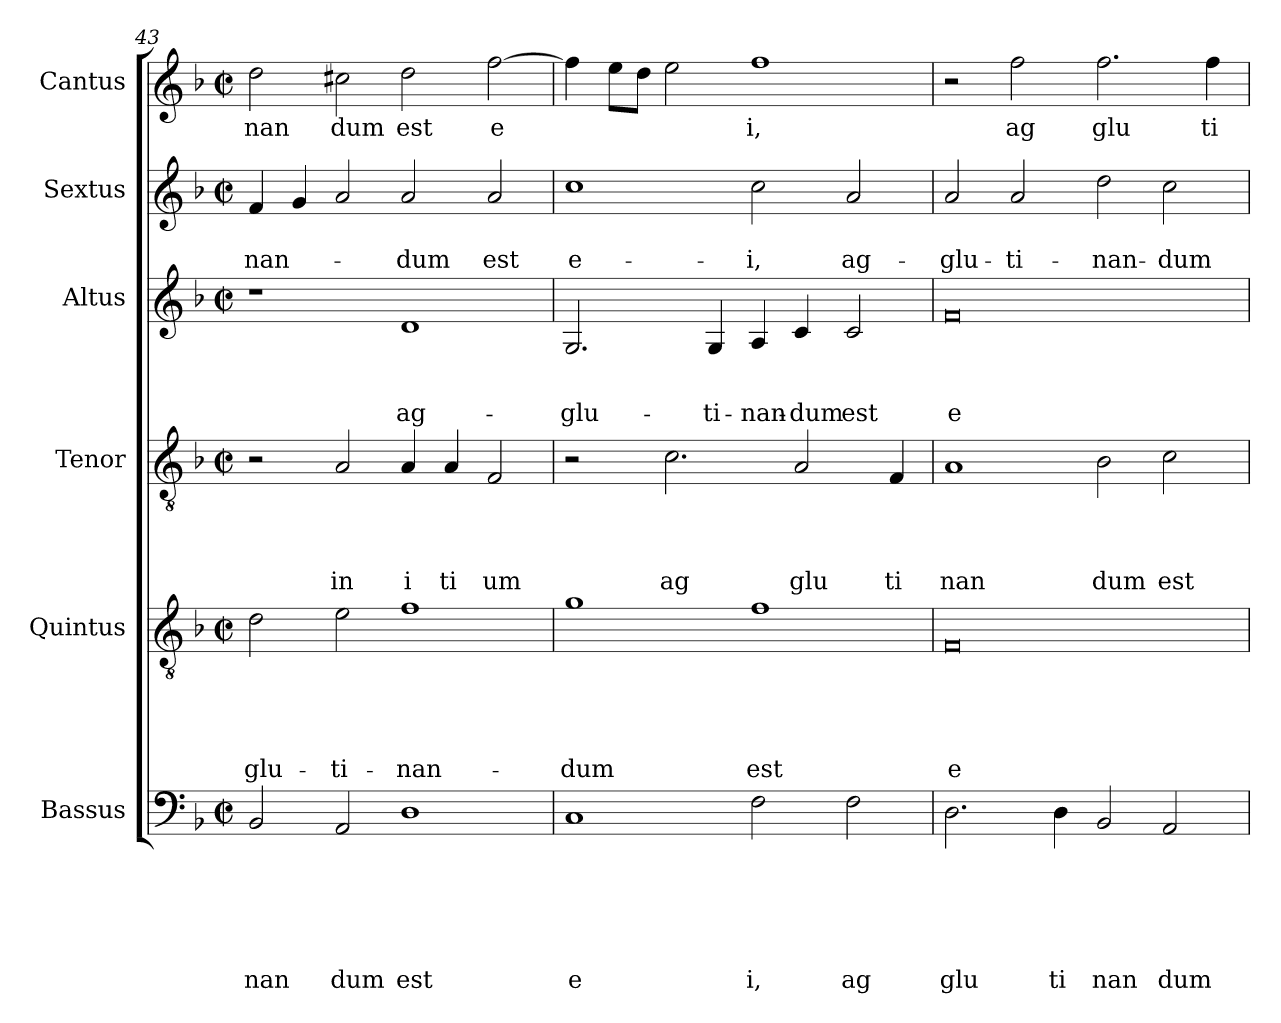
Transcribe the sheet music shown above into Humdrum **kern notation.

**kern	**text	**text	**text	**text	**text	**text	**kern	**text	**text	**text	**text	**text	**kern	**text	**text	**text	**text	**kern	**text	**text	**text	**kern	**text	**text	**kern	**text
*part6	*part6	*part6	*part6	*part6	*part6	*part6	*part5	*part5	*part5	*part5	*part5	*part5	*part4	*part4	*part4	*part4	*part4	*part3	*part3	*part3	*part3	*part2	*part2	*part2	*part1	*part1
*staff6	*staff6	*staff6	*staff6	*staff6	*staff6	*staff6	*staff5	*staff5	*staff5	*staff5	*staff5	*staff5	*staff4	*staff4	*staff4	*staff4	*staff4	*staff3	*staff3	*staff3	*staff3	*staff2	*staff2	*staff2	*staff1	*staff1
*I"Bassus	*	*	*	*	*	*	*I"Quintus	*	*	*	*	*	*I"Tenor	*	*	*	*	*I"Altus	*	*	*	*I"Sextus	*	*	*I"Cantus	*
!!LO:PB:g=z
*clefF4	*	*	*	*	*	*	*clefGv2	*	*	*	*	*	*clefGv2	*	*	*	*	*clefG2	*	*	*	*clefG2	*	*	*clefG2	*
*k[b-]	*	*	*	*	*	*	*k[b-]	*	*	*	*	*	*k[b-]	*	*	*	*	*k[b-]	*	*	*	*k[b-]	*	*	*k[b-]	*
*F:	*	*	*	*	*	*	*F:	*	*	*	*	*	*F:	*	*	*	*	*F:	*	*	*	*F:	*	*	*F:	*
*M2/2	*	*	*	*	*	*	*M2/2	*	*	*	*	*	*M2/2	*	*	*	*	*M2/2	*	*	*	*M2/2	*	*	*M2/2	*
*met(c|)	*	*	*	*	*	*	*met(c|)	*	*	*	*	*	*met(c|)	*	*	*	*	*met(c|)	*	*	*	*met(c|)	*	*	*met(c|)	*
=43	=43	=43	=43	=43	=43	=43	=43	=43	=43	=43	=43	=43	=43	=43	=43	=43	=43	=43	=43	=43	=43	=43	=43	=43	=43	=43
!	!	!	!	!	!	!LO:LY:b	!	!	!	!	!	!LO:LY:b	!	!	!	!	!	!	!	!	!	!	!	!LO:LY:b	!	!LO:LY:b
2BB-/	.	.	.	.	.	nan	2d\	.	.	.	.	glu-	2r	.	.	.	.	1r	.	.	.	4f/	.	nan-	2dd\	nan
.	.	.	.	.	.	.	.	.	.	.	.	.	.	.	.	.	.	.	.	.	.	4g/	.	.	.	.
!	!	!	!	!	!	!LO:LY:b	!	!	!	!	!	!LO:LY:b	!	!	!	!	!LO:LY:b	!	!	!	!	!	!	!	!	!LO:LY:b
2AA/	.	.	.	.	.	dum	2e\	.	.	.	.	-ti-	2A/	.	.	.	in	.	.	.	.	2a/	.	.	2cc#X\	dum
!	!	!	!	!	!	!LO:LY:b	!	!	!	!	!	!LO:LY:b	!	!	!	!	!LO:LY:b	!	!	!	!LO:LY:b	!	!	!LO:LY:b	!	!LO:LY:b
1D	.	.	.	.	.	est	1f	.	.	.	.	-nan-	4A/	.	.	.	i	1d	.	.	ag-	2a/	.	-dum	2dd\	est
!	!	!	!	!	!	!	!	!	!	!	!	!	!	!	!	!	!LO:LY:b	!	!	!	!	!	!	!	!	!
.	.	.	.	.	.	.	.	.	.	.	.	.	4A/	.	.	.	ti	.	.	.	.	.	.	.	.	.
!	!	!	!	!	!	!	!	!	!	!	!	!	!	!	!	!	!LO:LY:b	!	!	!	!	!	!	!LO:LY:b	!	!LO:LY:b
.	.	.	.	.	.	.	.	.	.	.	.	.	2F/	.	.	.	um	.	.	.	.	2a/	.	est	[>2ff\	e
=44	=44	=44	=44	=44	=44	=44	=44	=44	=44	=44	=44	=44	=44	=44	=44	=44	=44	=44	=44	=44	=44	=44	=44	=44	=44	=44
!	!	!	!	!	!	!LO:LY:b	!	!	!	!	!	!LO:LY:b	!	!	!	!	!	!	!	!	!LO:LY:b	!	!	!LO:LY:b	!	!
1C	.	.	.	.	.	e	1g	.	.	.	.	-dum	2r	.	.	.	.	2.G/	.	.	-glu-	1cc	.	e-	4ff\]	.
.	.	.	.	.	.	.	.	.	.	.	.	.	.	.	.	.	.	.	.	.	.	.	.	.	8ee\L	.
.	.	.	.	.	.	.	.	.	.	.	.	.	.	.	.	.	.	.	.	.	.	.	.	.	8dd\J	.
!	!	!	!	!	!	!	!	!	!	!	!	!	!	!	!	!	!LO:LY:b	!	!	!	!	!	!	!	!	!
.	.	.	.	.	.	.	.	.	.	.	.	.	2.c\	.	.	.	ag	.	.	.	.	.	.	.	2ee\	.
!	!	!	!	!	!	!	!	!	!	!	!	!	!	!	!	!	!	!	!	!	!LO:LY:b	!	!	!	!	!
.	.	.	.	.	.	.	.	.	.	.	.	.	.	.	.	.	.	4G/	.	.	-ti-	.	.	.	.	.
!	!	!	!	!	!	!LO:LY:b	!	!	!	!	!	!LO:LY:b	!	!	!	!	!	!	!	!	!LO:LY:b	!	!	!LO:LY:b	!	!LO:LY:b
2F\	.	.	.	.	.	i,	1f	.	.	.	.	est	.	.	.	.	.	4A/	.	.	-nan-	2cc\	.	-i,	1ff	i,
!	!	!	!	!	!	!	!	!	!	!	!	!	!	!	!	!	!LO:LY:b	!	!	!	!LO:LY:b	!	!	!	!	!
.	.	.	.	.	.	.	.	.	.	.	.	.	2A/	.	.	.	glu	4c/	.	.	-dum	.	.	.	.	.
!	!	!	!	!	!	!LO:LY:b	!	!	!	!	!	!	!	!	!	!	!	!	!	!	!LO:LY:b	!	!	!LO:LY:b	!	!
2F\	.	.	.	.	.	ag	.	.	.	.	.	.	.	.	.	.	.	2c/	.	.	est	2a/	.	ag-	.	.
!	!	!	!	!	!	!	!	!	!	!	!	!	!	!	!	!	!LO:LY:b	!	!	!	!	!	!	!	!	!
.	.	.	.	.	.	.	.	.	.	.	.	.	4F/	.	.	.	ti	.	.	.	.	.	.	.	.	.
=45	=45	=45	=45	=45	=45	=45	=45	=45	=45	=45	=45	=45	=45	=45	=45	=45	=45	=45	=45	=45	=45	=45	=45	=45	=45	=45
!	!	!	!	!	!	!LO:LY:b	!	!	!	!	!	!LO:LY:b	!	!	!	!	!LO:LY:b	!	!	!	!LO:LY:b	!	!	!LO:LY:b	!	!
2.D\	.	.	.	.	.	glu	0F	.	.	.	.	e-	1A	.	.	.	nan	0f	.	.	e-	2a/	.	-glu-	2r	.
!	!	!	!	!	!	!	!	!	!	!	!	!	!	!	!	!	!	!	!	!	!	!	!	!LO:LY:b	!	!LO:LY:b
.	.	.	.	.	.	.	.	.	.	.	.	.	.	.	.	.	.	.	.	.	.	2a/	.	-ti-	2ff\	ag
!	!	!	!	!	!	!LO:LY:b	!	!	!	!	!	!	!	!	!	!	!	!	!	!	!	!	!	!	!	!
4D\	.	.	.	.	.	ti	.	.	.	.	.	.	.	.	.	.	.	.	.	.	.	.	.	.	.	.
!	!	!	!	!	!	!LO:LY:b	!	!	!	!	!	!	!	!	!	!	!LO:LY:b	!	!	!	!	!	!	!LO:LY:b	!	!LO:LY:b
2BB-/	.	.	.	.	.	nan	.	.	.	.	.	.	2B-\	.	.	.	dum	.	.	.	.	2dd\	.	-nan-	2.ff\	glu
!	!	!	!	!	!	!LO:LY:b	!	!	!	!	!	!	!	!	!	!	!LO:LY:b	!	!	!	!	!	!	!LO:LY:b	!	!
2AA/	.	.	.	.	.	dum	.	.	.	.	.	.	2c\	.	.	.	est	.	.	.	.	2cc\	.	-dum	.	.
!	!	!	!	!	!	!	!	!	!	!	!	!	!	!	!	!	!	!	!	!	!	!	!	!	!	!LO:LY:b
.	.	.	.	.	.	.	.	.	.	.	.	.	.	.	.	.	.	.	.	.	.	.	.	.	4ff\	ti
=	=	=	=	=	=	=	=	=	=	=	=	=	=	=	=	=	=	=	=	=	=	=	=	=	=	=
*-	*-	*-	*-	*-	*-	*-	*-	*-	*-	*-	*-	*-	*-	*-	*-	*-	*-	*-	*-	*-	*-	*-	*-	*-	*-	*-
